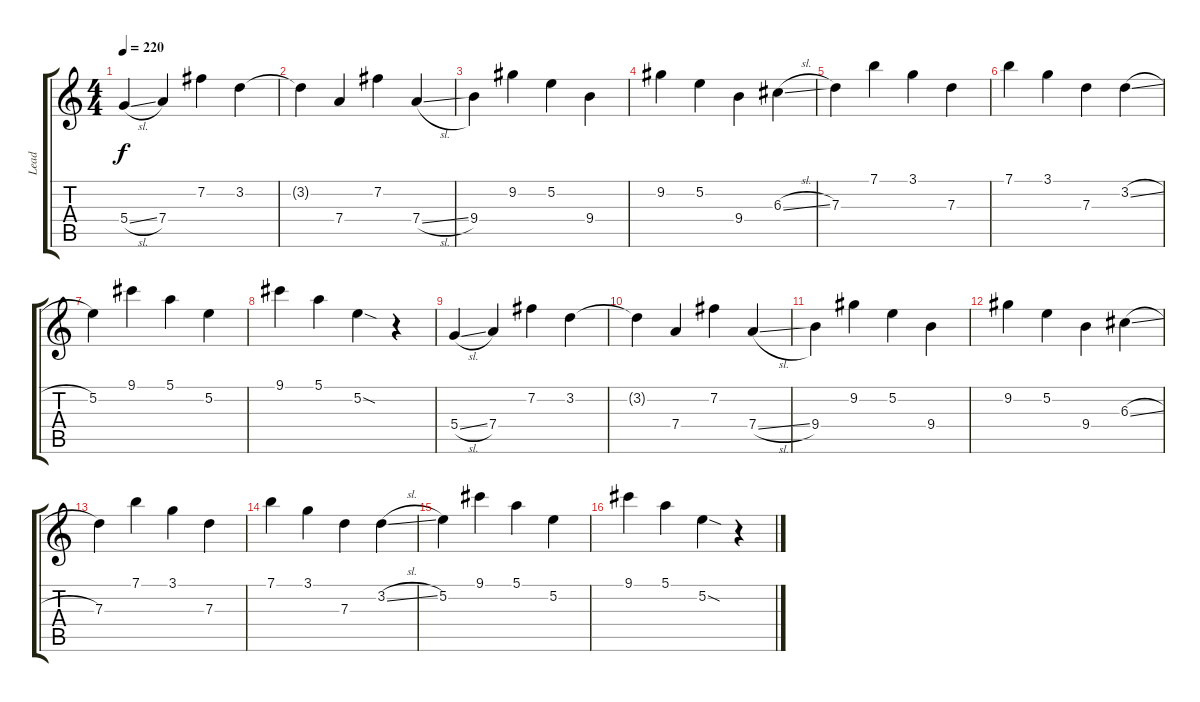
\track ("Lead" "Lead") {instrument acousticguitarnylon}
\staff {score tabs}
\tuning (E4 B3 G3 D3 A2 E2) {hide}
\ts (4 4)
\tempo 220
\clef g2
\ks c
5.4{sl}.4{dy f} 7.4.4 7.2.4 3.2.4 |
3.2{t}.4 7.4.4 7.2.4 7.4{sl}.4 |
9.4.4 9.2.4 5.2.4 9.4.4 |
9.2.4 5.2.4 9.4.4 6.3{sl}.4 |
7.3.4 7.1.4 3.1.4 7.3.4 |
7.1.4 3.1.4 7.3.4 3.2{sl}.4 |
5.2.4 9.1.4 5.1.4 5.2.4 |
9.1.4 5.1.4 5.2{sod}.4 r.4 |
5.4{sl}.4 7.4.4 7.2.4 3.2.4 |
3.2{t}.4 7.4.4 7.2.4 7.4{sl}.4 |
9.4.4 9.2.4 5.2.4 9.4.4 |
9.2.4 5.2.4 9.4.4 6.3{sl}.4 |
7.3.4 7.1.4 3.1.4 7.3.4 |
7.1.4 3.1.4 7.3.4 3.2{sl}.4 |
5.2.4 9.1.4 5.1.4 5.2.4 |
9.1.4 5.1.4 5.2{sod}.4 r.4
